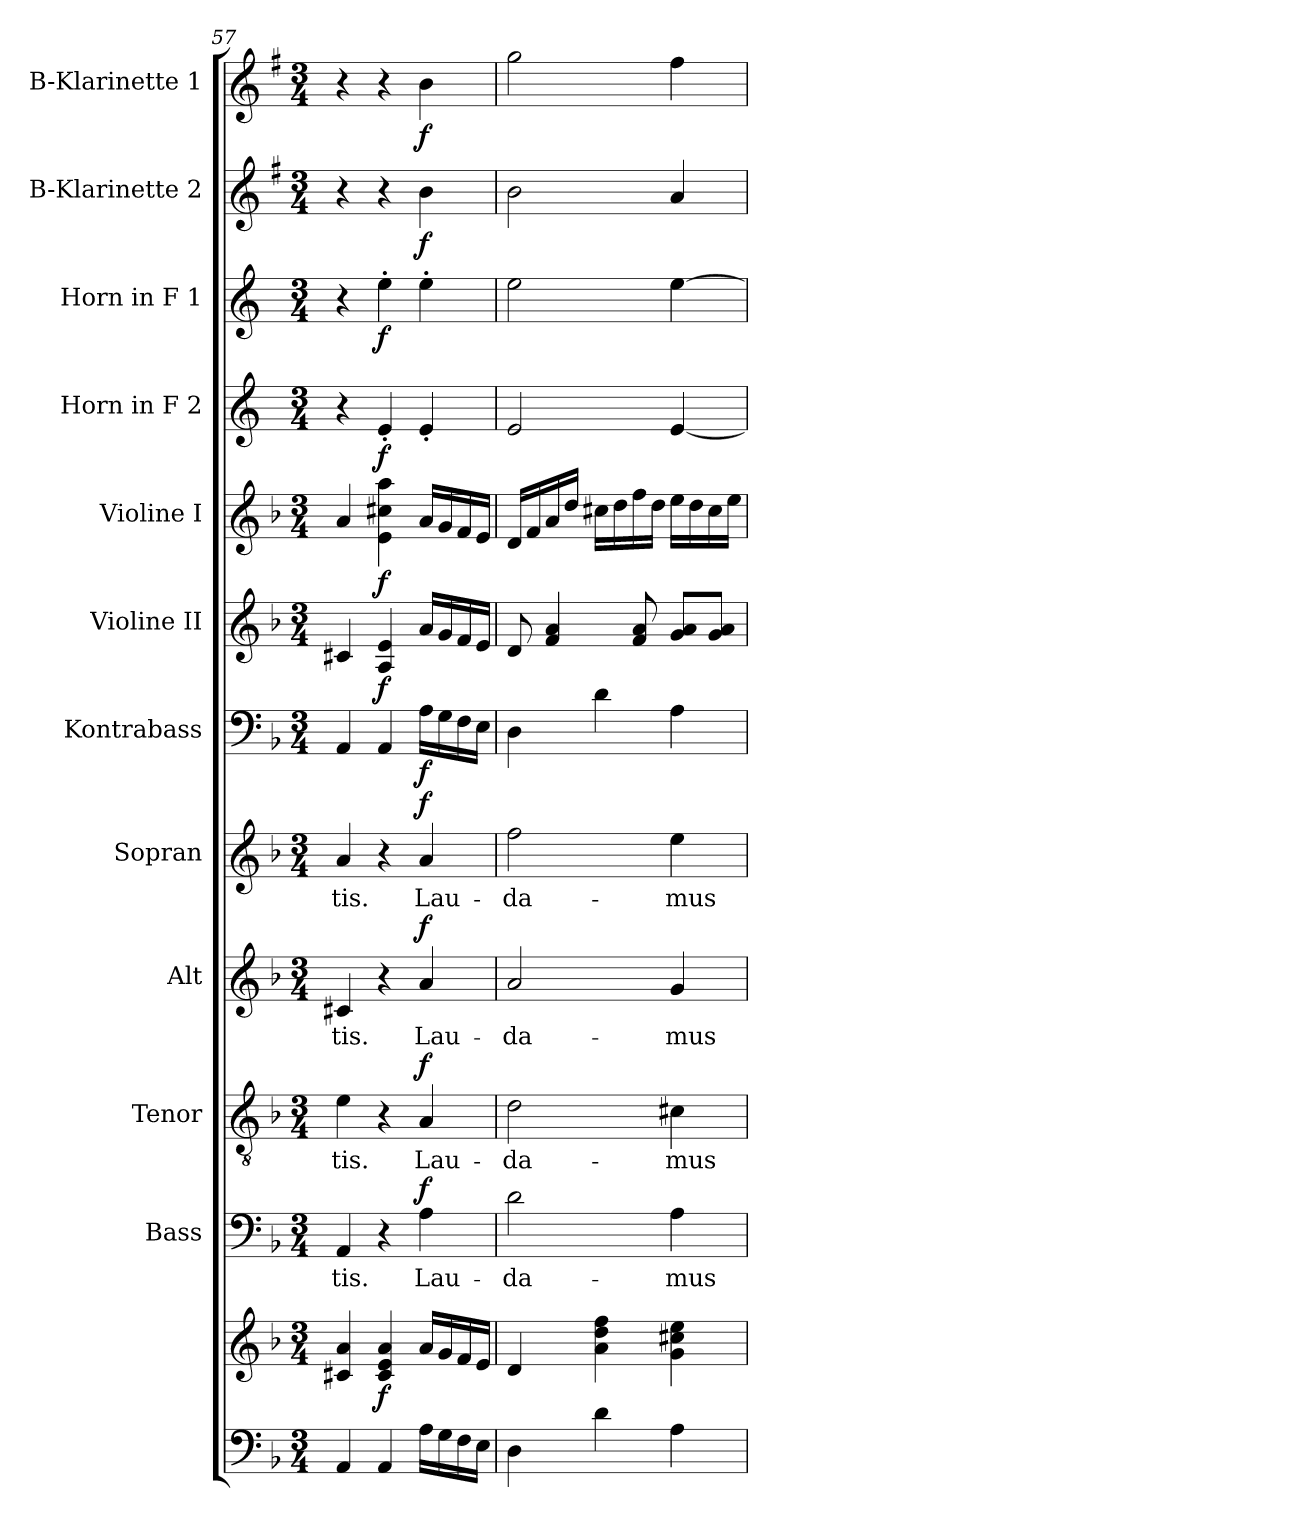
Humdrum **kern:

**kern	**kern	**dynam	**kern	**text	**dynam	**kern	**text	**dynam	**kern	**text	**dynam	**kern	**text	**dynam	**kern	**dynam	**kern	**dynam	**kern	**dynam	**kern	**dynam	**kern	**dynam	**kern	**dynam	**kern	**dynam
*part12	*part12	*part12	*part11	*part11	*part11	*part10	*part10	*part10	*part9	*part9	*part9	*part8	*part8	*part8	*part7	*part7	*part6	*part6	*part5	*part5	*part4	*part4	*part3	*part3	*part2	*part2	*part1	*part1
*staff13	*staff12	*staff12/13	*staff11	*staff11	*staff11	*staff10	*staff10	*staff10	*staff9	*staff9	*staff9	*staff8	*staff8	*staff8	*staff7	*staff7	*staff6	*staff6	*staff5	*staff5	*staff4	*staff4	*staff3	*staff3	*staff2	*staff2	*staff1	*staff1
*	*	*	*I"Bass	*	*	*I"Tenor	*	*	*I"Alt	*	*	*I"Sopran	*	*	*I"Kontrabass	*	*I"Violine II	*	*I"Violine I	*	*I"Horn in F 2	*	*I"Horn in F 1	*	*I"B-Klarinette 2	*	*I"B-Klarinette 1	*
*	*	*	*I'B.	*	*	*I'T.	*	*	*I'A.	*	*	*I'S.	*	*	*I'Kb.	*	*I'Vl. II	*	*I'Vl. I	*	*	*	*	*	*I'B Kl. 2	*	*I'B Kl. 1	*
*clefF4	*clefG2	*	*clefF4	*	*	*clefGv2	*	*	*clefG2	*	*	*clefG2	*	*	*clefF4	*	*clefG2	*	*clefG2	*	*clefG2	*	*clefG2	*	*clefG2	*	*clefG2	*
*	*	*	*	*	*	*	*	*	*	*	*	*	*	*	*ITrd7c12	*	*	*	*	*	*ITrd4c7	*	*ITrd4c7	*	*ITrd1c2	*	*ITrd1c2	*
*k[b-]	*k[b-]	*	*k[b-]	*	*	*k[b-]	*	*	*k[b-]	*	*	*k[b-]	*	*	*k[b-]	*	*k[b-]	*	*k[b-]	*	*k[b-]	*	*k[b-]	*	*k[b-]	*	*k[b-]	*
*F:	*F:	*	*F:	*	*	*F:	*	*	*F:	*	*	*F:	*	*	*F:	*	*F:	*	*F:	*	*F:	*	*F:	*	*F:	*	*F:	*
*M3/4	*M3/4	*	*M3/4	*	*	*M3/4	*	*	*M3/4	*	*	*M3/4	*	*	*M3/4	*	*M3/4	*	*M3/4	*	*M3/4	*	*M3/4	*	*M3/4	*	*M3/4	*
=57	=57	=57	=57	=57	=57	=57	=57	=57	=57	=57	=57	=57	=57	=57	=57	=57	=57	=57	=57	=57	=57	=57	=57	=57	=57	=57	=57	=57
!	!	!	!	!LO:LY:b	!	!	!LO:LY:b	!	!	!LO:LY:b	!	!	!LO:LY:b	!	!	!	!	!	!	!	!	!	!	!	!	!	!	!
4AA/	4c#X/ 4a/	.	4AA/	-tis.	.	4e\	-tis.	.	4c#X/	-tis.	.	4a/	-tis.	.	4AAA/	.	4c#X/	.	4a/	.	4r	.	4r	.	4r	.	4r	.
!	!	!LO:DY:b	!	!	!	!	!	!	!	!	!	!	!	!	!	!	!	!LO:DY:b	!	!LO:DY:b	!	!LO:DY:b	!	!LO:DY:b	!	!	!	!
4AA/	4c#/ 4e/ 4a/	f	4r	.	.	4r	.	.	4r	.	.	4r	.	.	4AAA/	.	4A/ 4e/	f	4e\ 4cc#X\ 4aa\	f	4A'</	f	4a'>\	f	4r	.	4r	.
!	!	!	!	!LO:LY:b	!LO:DY:a	!	!LO:LY:b	!LO:DY:a	!	!LO:LY:b	!LO:DY:a	!	!LO:LY:b	!LO:DY:a	!	!LO:DY:b	!	!	!	!	!	!	!	!	!	!LO:DY:b	!	!LO:DY:b
16A\LL	16a/LL	.	4A\	Lau-	f	4A/	Lau-	f	4a/	Lau-	f	4a/	Lau-	f	16AA\LL	f	16a/LL	.	16a/LL	.	4A'</	.	4a'>\	.	4a\	f	4a\	f
16G\	16g/	.	.	.	.	.	.	.	.	.	.	.	.	.	16GG\	.	16g/	.	16g/	.	.	.	.	.	.	.	.	.
16F\	16f/	.	.	.	.	.	.	.	.	.	.	.	.	.	16FF\	.	16f/	.	16f/	.	.	.	.	.	.	.	.	.
16E\JJ	16e/JJ	.	.	.	.	.	.	.	.	.	.	.	.	.	16EE\JJ	.	16e/JJ	.	16e/JJ	.	.	.	.	.	.	.	.	.
=58	=58	=58	=58	=58	=58	=58	=58	=58	=58	=58	=58	=58	=58	=58	=58	=58	=58	=58	=58	=58	=58	=58	=58	=58	=58	=58	=58	=58
!	!	!	!	!LO:LY:b	!	!	!LO:LY:b	!	!	!LO:LY:b	!	!	!LO:LY:b	!	!	!	!	!	!	!	!	!	!	!	!	!	!	!
4D\	4d/	.	2d\	-da-	.	2d\	-da-	.	2a/	-da-	.	2ff\	-da-	.	4DD\	.	8d/	.	16d/LL	.	2A/	.	2a\	.	2a\	.	2ff\	.
.	.	.	.	.	.	.	.	.	.	.	.	.	.	.	.	.	.	.	16f/	.	.	.	.	.	.	.	.	.
.	.	.	.	.	.	.	.	.	.	.	.	.	.	.	.	.	4f/ 4a/	.	16a/	.	.	.	.	.	.	.	.	.
.	.	.	.	.	.	.	.	.	.	.	.	.	.	.	.	.	.	.	16dd/JJ	.	.	.	.	.	.	.	.	.
4d\	4a\ 4dd\ 4ff\	.	.	.	.	.	.	.	.	.	.	.	.	.	4D\	.	.	.	16cc#X\LL	.	.	.	.	.	.	.	.	.
.	.	.	.	.	.	.	.	.	.	.	.	.	.	.	.	.	.	.	16dd\	.	.	.	.	.	.	.	.	.
.	.	.	.	.	.	.	.	.	.	.	.	.	.	.	.	.	8f/ 8a/	.	16ff\	.	.	.	.	.	.	.	.	.
.	.	.	.	.	.	.	.	.	.	.	.	.	.	.	.	.	.	.	16dd\JJ	.	.	.	.	.	.	.	.	.
!	!	!	!	!LO:LY:b	!	!	!LO:LY:b	!	!	!LO:LY:b	!	!	!LO:LY:b	!	!	!	!	!	!	!	!	!	!	!	!	!	!	!
4A\	4g\ 4cc#X\ 4ee\	.	4A\	-mus	.	4c#X\	-mus	.	4g/	-mus	.	4ee\	-mus	.	4AA\	.	8g/ 8a/L	.	16ee\LL	.	[4A/	.	[4a\	.	4g/	.	4ee\	.
.	.	.	.	.	.	.	.	.	.	.	.	.	.	.	.	.	.	.	16dd\	.	.	.	.	.	.	.	.	.
.	.	.	.	.	.	.	.	.	.	.	.	.	.	.	.	.	8g/ 8a/J	.	16cc#\	.	.	.	.	.	.	.	.	.
.	.	.	.	.	.	.	.	.	.	.	.	.	.	.	.	.	.	.	16ee\JJ	.	.	.	.	.	.	.	.	.
=	=	=	=	=	=	=	=	=	=	=	=	=	=	=	=	=	=	=	=	=	=	=	=	=	=	=	=	=
*-	*-	*-	*-	*-	*-	*-	*-	*-	*-	*-	*-	*-	*-	*-	*-	*-	*-	*-	*-	*-	*-	*-	*-	*-	*-	*-	*-	*-
